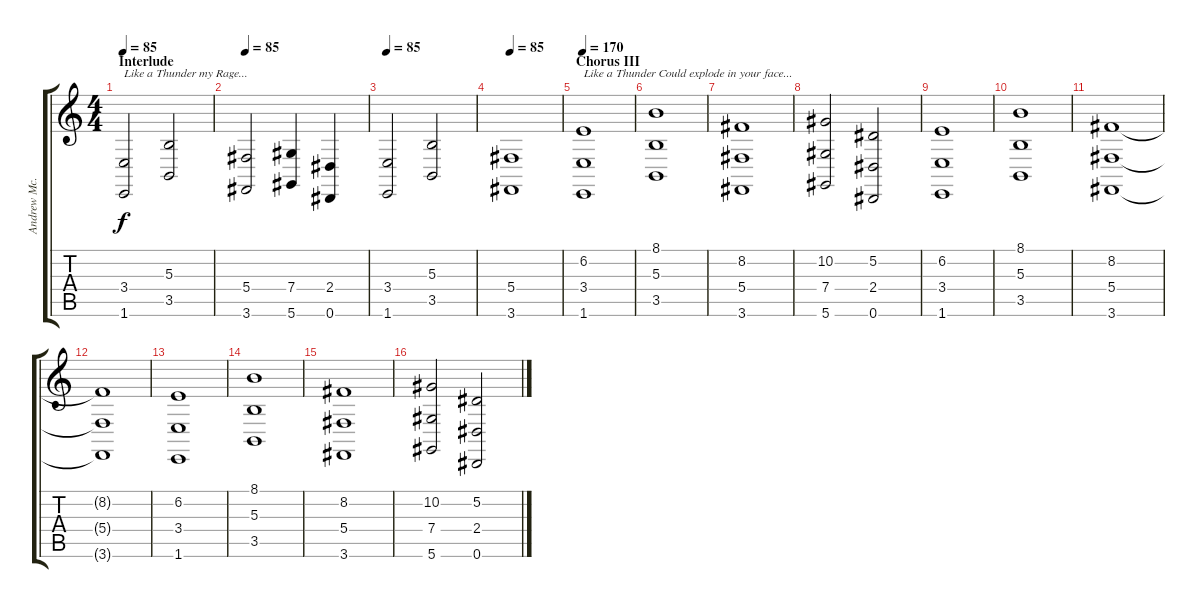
\track ("Andrew Mc.Pauls" "Andrew Mc.") {instrument stringensemble1}
\staff {score tabs}
\tuning (Eb4 Bb3 Gb3 Db3 Ab2 Eb2) {hide}
\ts (4 4)
\section ("" "Interlude")
\tempo 85
\clef g2
\ks c
(3.4 1.6).2{txt "Like a Thunder my Rage..." dy f volume 8 instrument stringensemble1} (5.3 3.5).2 |
\tempo 85
(5.4 3.6).2 (7.4 5.6).4 (2.4 0.6).4 |
\tempo 85
(3.4 1.6).2 (5.3 3.5).2 |
\tempo 85
(5.4 3.6).1 |
\section ("" "Chorus III")
\tempo 170
(6.2 3.4 1.6).1{txt "Like a Thunder Could explode in your face..." volume 12 instrument stringensemble1} |
(8.1 5.3 3.5).1 |
(8.2 5.4 3.6).1 |
(10.2 7.4 5.6).2 (5.2 2.4 0.6).2 |
(6.2 3.4 1.6).1 |
(8.1 5.3 3.5).1 |
(8.2 5.4 3.6).1 |
(8.2{t} 5.4{t} 3.6{t}).1 |
(6.2 3.4 1.6).1 |
(8.1 5.3 3.5).1 |
(8.2 5.4 3.6).1 |
(10.2 7.4 5.6).2 (5.2 2.4 0.6).2
